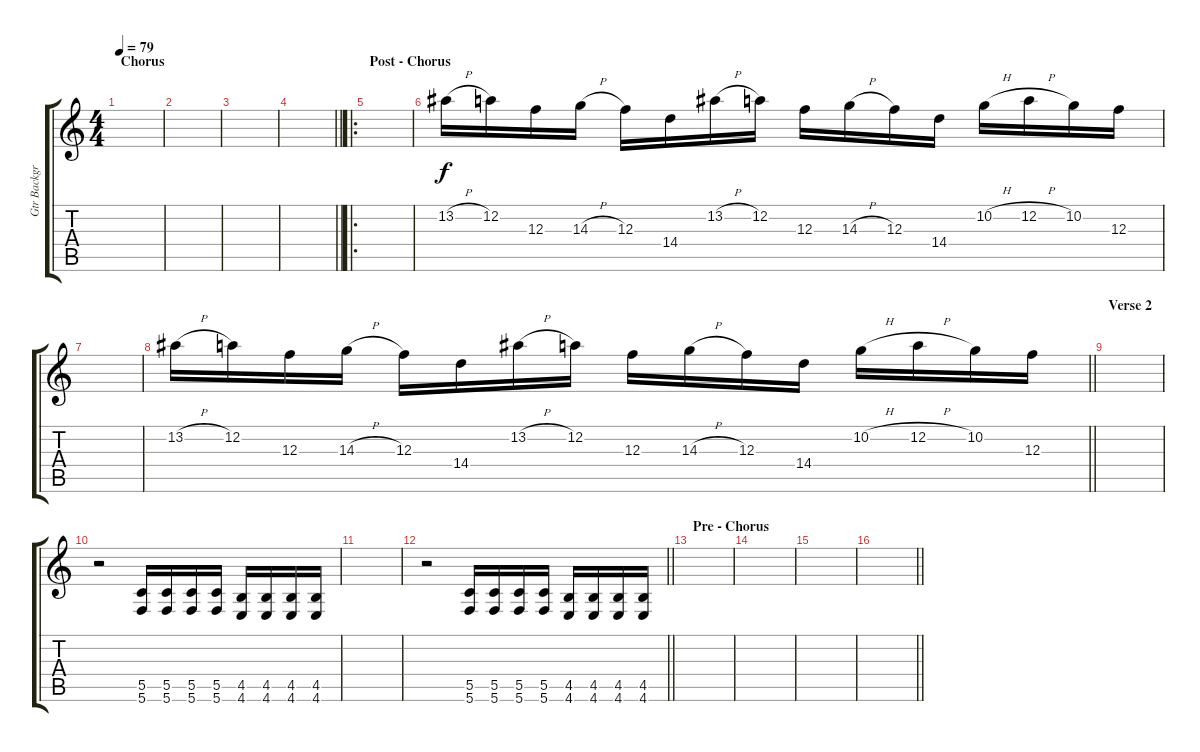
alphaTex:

\track ("Gtr Background" "Gtr Backgr") {instrument distortionguitar}
\staff {score tabs}
\tuning (D4 A3 F3 C3 G2 C2) {hide}
\ts (4 4)
\section ("" "Chorus")
\tempo 79
\clef g2
\ks c
|
|
|
\barLineRight lightlight
|
\ro
\section ("" "Post - Chorus")
|
13.2{h}.16 12.2.16 12.3.16 14.3{h}.16 12.3.16 14.4.16 13.2{h}.16 12.2.16 12.3.16 14.3{h}.16 12.3.16 14.4.16 10.2{h}.16 12.2{h}.16 10.2.16 12.3.16 |
|
\barLineRight lightlight
13.2{h}.16 12.2.16 12.3.16 14.3{h}.16 12.3.16 14.4.16 13.2{h}.16 12.2.16 12.3.16 14.3{h}.16 12.3.16 14.4.16 10.2{h}.16 12.2{h}.16 10.2.16 12.3.16 |
\section ("" "Verse 2")
|
r.2 (5.5 5.6).16 (5.5 5.6).16 (5.5 5.6).16 (5.5 5.6).16 (4.5 4.6).16 (4.5 4.6).16 (4.5 4.6).16 (4.5 4.6).16 |
|
\barLineRight lightlight
r.2 (5.5 5.6).16 (5.5 5.6).16 (5.5 5.6).16 (5.5 5.6).16 (4.5 4.6).16 (4.5 4.6).16 (4.5 4.6).16 (4.5 4.6).16 |
\section ("" "Pre - Chorus")
|
|
|
\barLineRight lightlight
